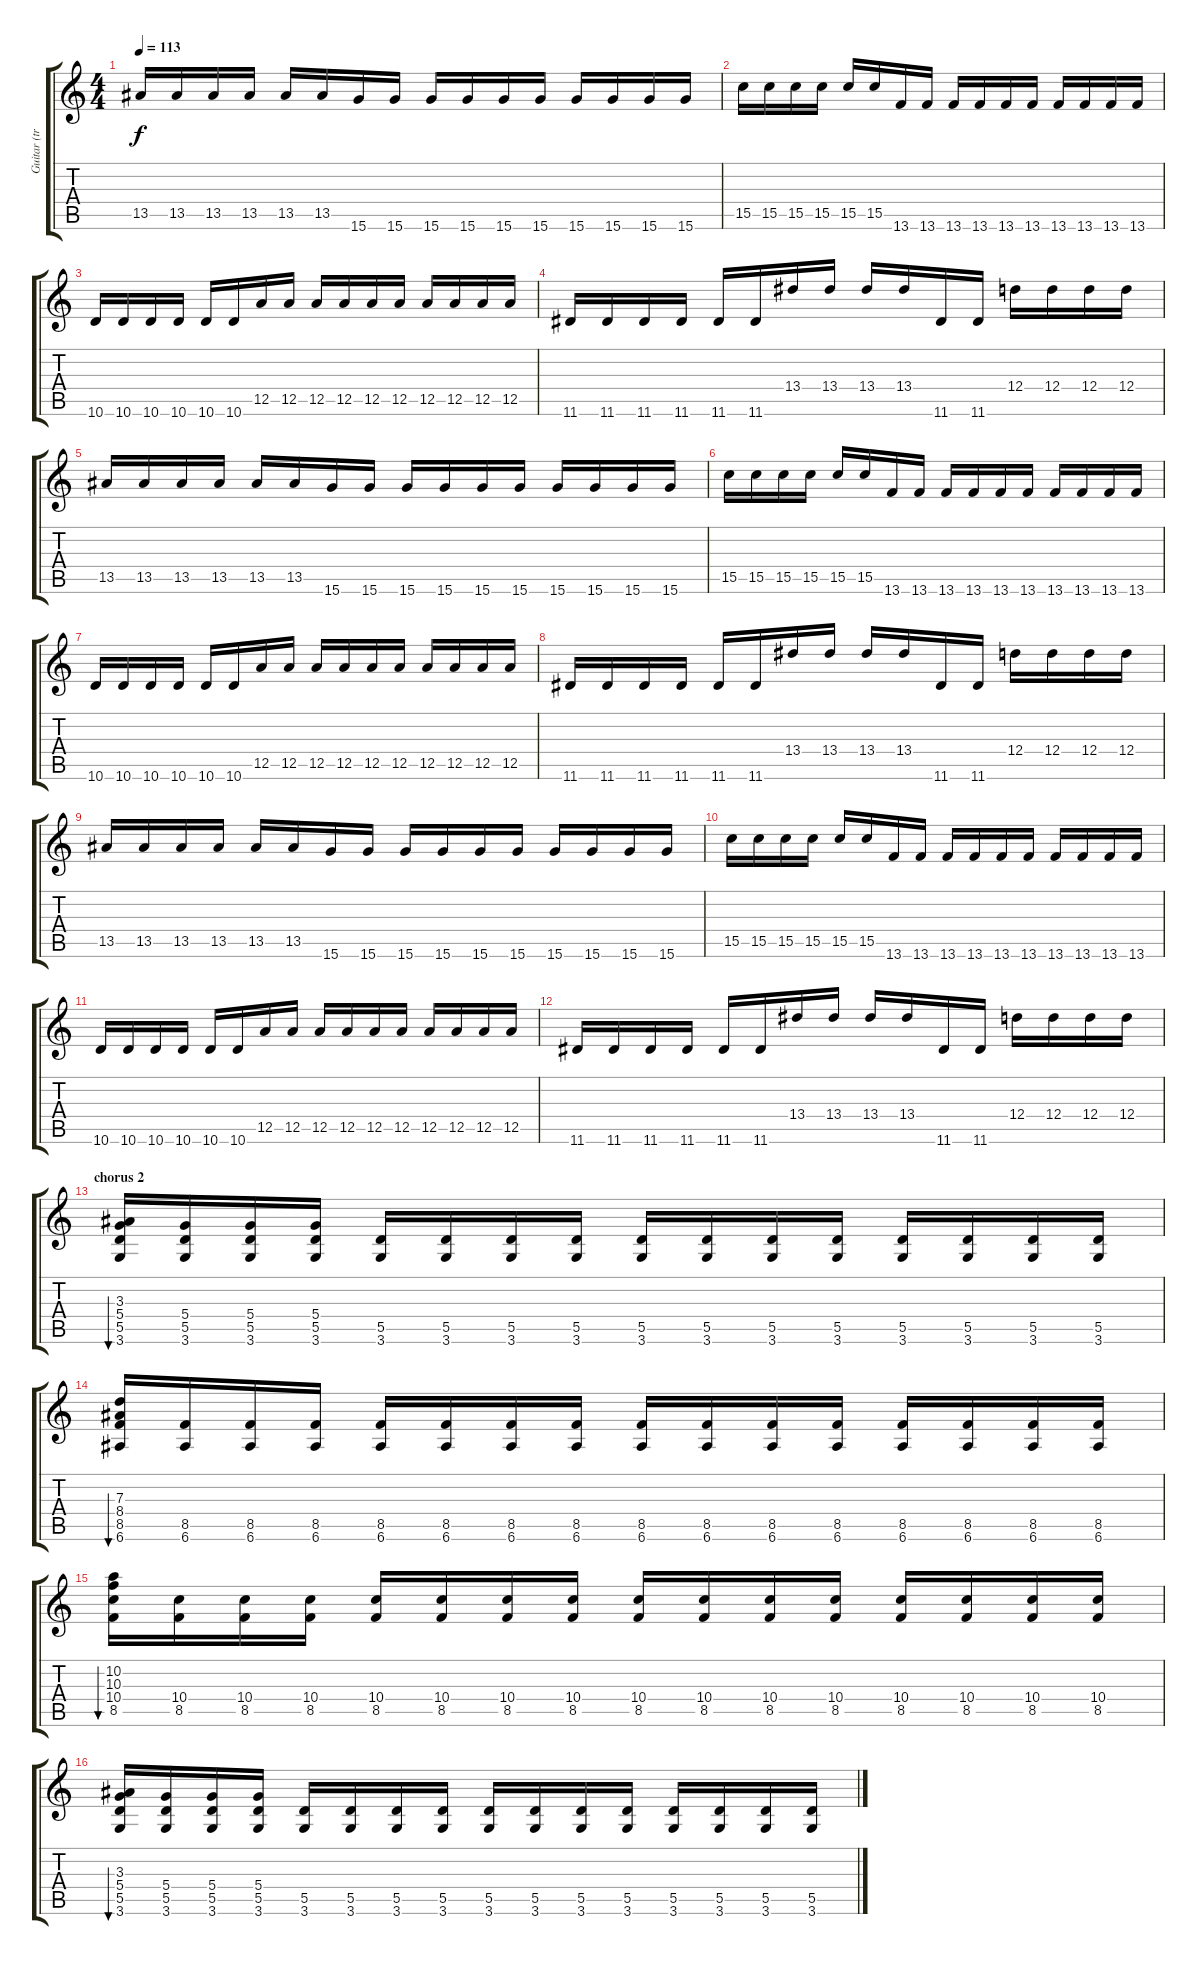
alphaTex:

\track ("Guitar (tremolo)" "Guitar (tr") {instrument acousticguitarnylon}
\staff {score tabs}
\tuning (E4 B3 G3 D3 A2 E2) {hide}
\ts (4 4)
\tempo 113
\clef g2
\ks c
13.5.16{dy f} 13.5.16 13.5.16 13.5.16 13.5.16 13.5.16 15.6.16 15.6.16 15.6.16 15.6.16 15.6.16 15.6.16 15.6.16 15.6.16 15.6.16 15.6.16 |
15.5.16 15.5.16 15.5.16 15.5.16 15.5.16 15.5.16 13.6.16 13.6.16 13.6.16 13.6.16 13.6.16 13.6.16 13.6.16 13.6.16 13.6.16 13.6.16 |
10.6.16 10.6.16 10.6.16 10.6.16 10.6.16 10.6.16 12.5.16 12.5.16 12.5.16 12.5.16 12.5.16 12.5.16 12.5.16 12.5.16 12.5.16 12.5.16 |
11.6.16 11.6.16 11.6.16 11.6.16 11.6.16 11.6.16 13.4.16 13.4.16 13.4.16 13.4.16 11.6.16 11.6.16 12.4.16 12.4.16 12.4.16 12.4.16 |
13.5.16 13.5.16 13.5.16 13.5.16 13.5.16 13.5.16 15.6.16 15.6.16 15.6.16 15.6.16 15.6.16 15.6.16 15.6.16 15.6.16 15.6.16 15.6.16 |
15.5.16 15.5.16 15.5.16 15.5.16 15.5.16 15.5.16 13.6.16 13.6.16 13.6.16 13.6.16 13.6.16 13.6.16 13.6.16 13.6.16 13.6.16 13.6.16 |
10.6.16 10.6.16 10.6.16 10.6.16 10.6.16 10.6.16 12.5.16 12.5.16 12.5.16 12.5.16 12.5.16 12.5.16 12.5.16 12.5.16 12.5.16 12.5.16 |
11.6.16 11.6.16 11.6.16 11.6.16 11.6.16 11.6.16 13.4.16 13.4.16 13.4.16 13.4.16 11.6.16 11.6.16 12.4.16 12.4.16 12.4.16 12.4.16 |
13.5.16 13.5.16 13.5.16 13.5.16 13.5.16 13.5.16 15.6.16 15.6.16 15.6.16 15.6.16 15.6.16 15.6.16 15.6.16 15.6.16 15.6.16 15.6.16 |
15.5.16 15.5.16 15.5.16 15.5.16 15.5.16 15.5.16 13.6.16 13.6.16 13.6.16 13.6.16 13.6.16 13.6.16 13.6.16 13.6.16 13.6.16 13.6.16 |
10.6.16 10.6.16 10.6.16 10.6.16 10.6.16 10.6.16 12.5.16 12.5.16 12.5.16 12.5.16 12.5.16 12.5.16 12.5.16 12.5.16 12.5.16 12.5.16 |
11.6.16 11.6.16 11.6.16 11.6.16 11.6.16 11.6.16 13.4.16 13.4.16 13.4.16 13.4.16 11.6.16 11.6.16 12.4.16 12.4.16 12.4.16 12.4.16 |
\section ("" "chorus 2")
(3.3 5.4 5.5 3.6).16{bu 120 balance 13} (5.4 5.5 3.6).16 (5.4 5.5 3.6).16 (5.4 5.5 3.6).16 (5.5 3.6).16 (5.5 3.6).16 (5.5 3.6).16 (5.5 3.6).16 (5.5 3.6).16 (5.5 3.6).16 (5.5 3.6).16 (5.5 3.6).16 (5.5 3.6).16 (5.5 3.6).16 (5.5 3.6).16 (5.5 3.6).16 |
(7.3 8.4 8.5 6.6).16{bu 120} (8.5 6.6).16 (8.5 6.6).16 (8.5 6.6).16 (8.5 6.6).16 (8.5 6.6).16 (8.5 6.6).16 (8.5 6.6).16 (8.5 6.6).16 (8.5 6.6).16 (8.5 6.6).16 (8.5 6.6).16 (8.5 6.6).16 (8.5 6.6).16 (8.5 6.6).16 (8.5 6.6).16 |
(10.2 10.3 10.4 8.5).16{bu 120} (10.4 8.5).16 (10.4 8.5).16 (10.4 8.5).16 (10.4 8.5).16 (10.4 8.5).16 (10.4 8.5).16 (10.4 8.5).16 (10.4 8.5).16 (10.4 8.5).16 (10.4 8.5).16 (10.4 8.5).16 (10.4 8.5).16 (10.4 8.5).16 (10.4 8.5).16 (10.4 8.5).16 |
(3.3 5.4 5.5 3.6).16{bu 120} (5.4 5.5 3.6).16 (5.4 5.5 3.6).16 (5.4 5.5 3.6).16 (5.5 3.6).16 (5.5 3.6).16 (5.5 3.6).16 (5.5 3.6).16 (5.5 3.6).16 (5.5 3.6).16 (5.5 3.6).16 (5.5 3.6).16 (5.5 3.6).16 (5.5 3.6).16 (5.5 3.6).16 (5.5 3.6).16
